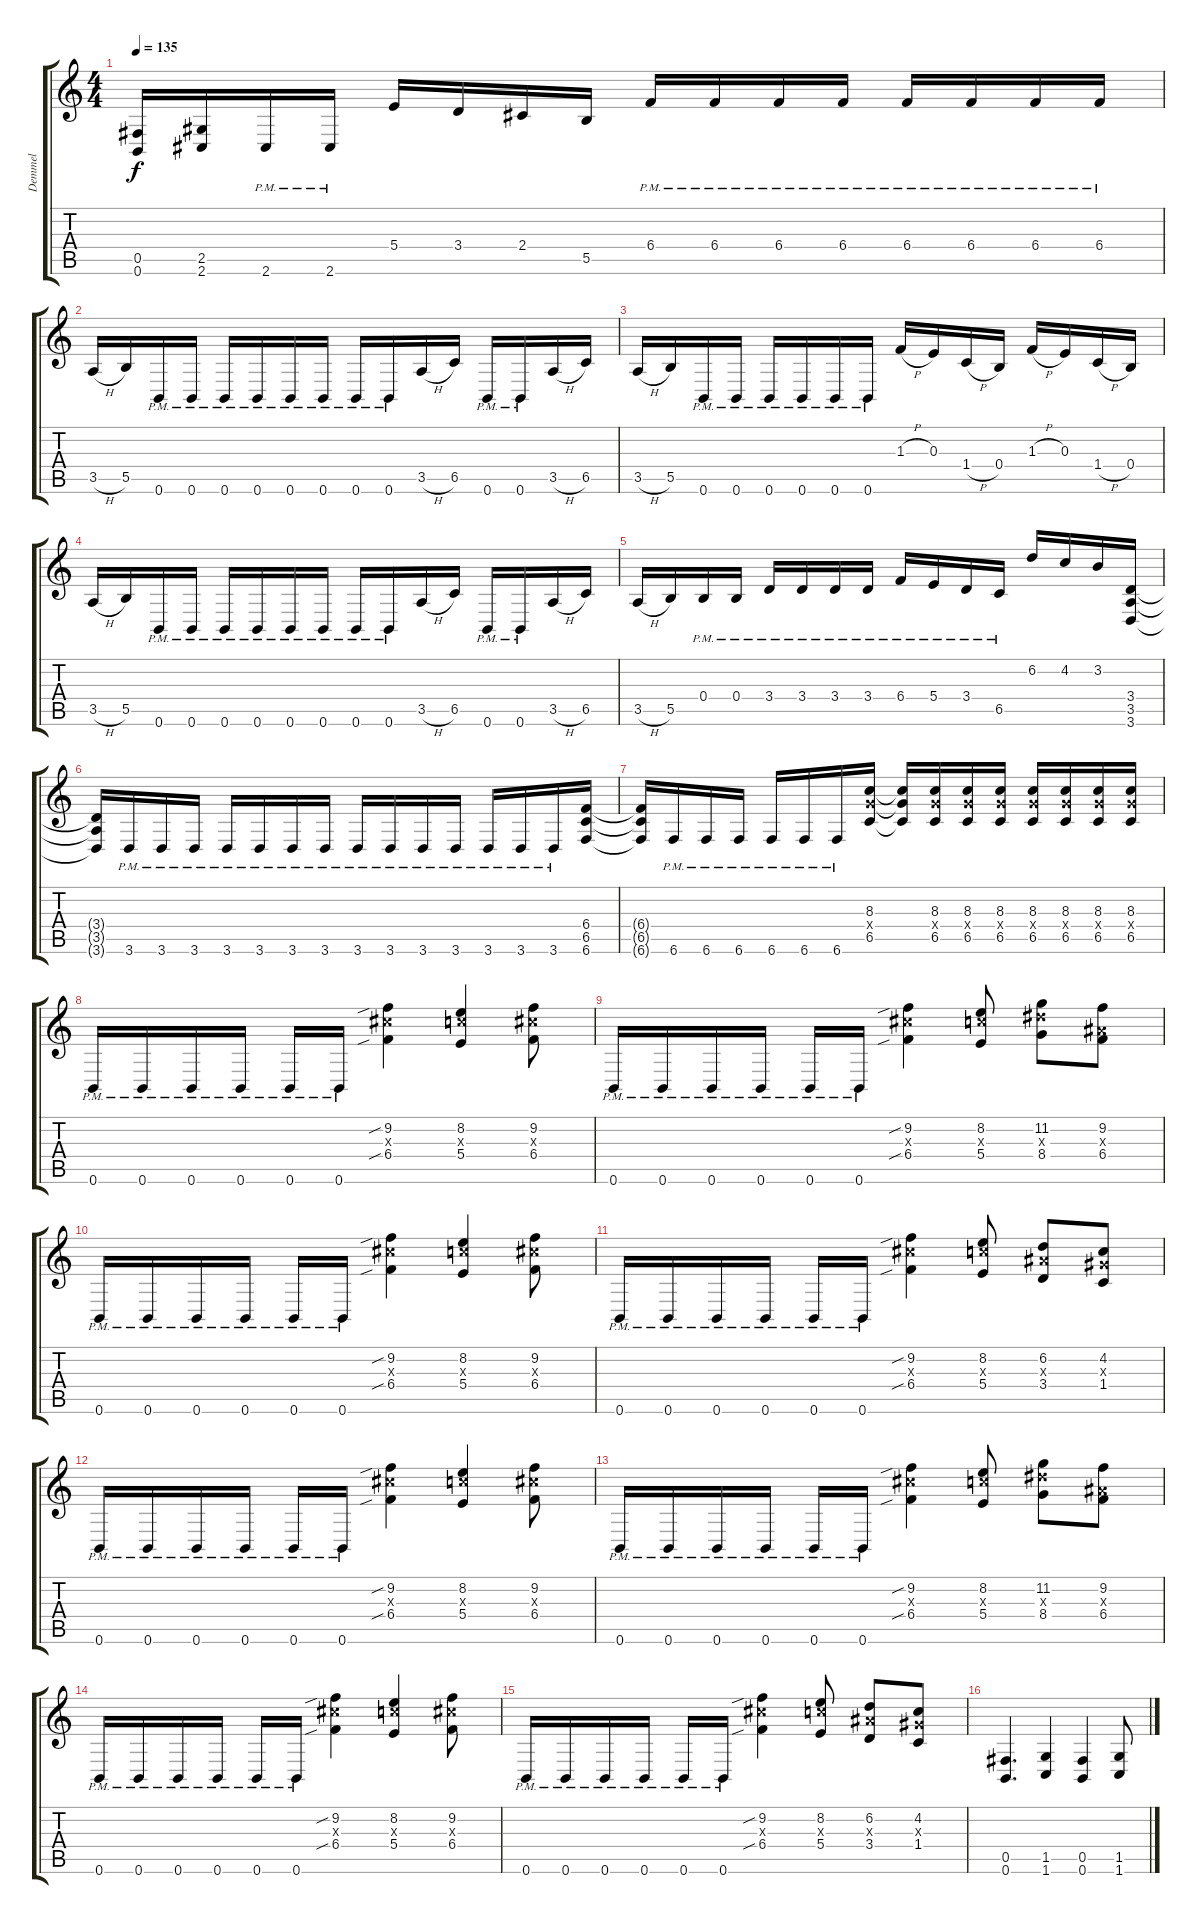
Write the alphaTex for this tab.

\track ("Demmel" "Demmel") {instrument distortionguitar}
\staff {score tabs}
\tuning (Db4 Ab3 E3 B2 Gb2 B1) {hide}
\ts (4 4)
\tempo 135
\clef g2
\ks c
(0.5 0.6).16{dy f} (2.5 2.6).16 2.6{pm}.16 2.6{pm}.16 5.4.16 3.4.16 2.4.16 5.5.16 6.4{pm}.16 6.4{pm}.16 6.4{pm}.16 6.4{pm}.16 6.4{pm}.16 6.4{pm}.16 6.4{pm}.16 6.4{pm}.16 |
3.5{h}.16 5.5.16 0.6{pm}.16 0.6{pm}.16 0.6{pm}.16 0.6{pm}.16 0.6{pm}.16 0.6{pm}.16 0.6{pm}.16 0.6{pm}.16 3.5{h}.16 6.5.16 0.6{pm}.16 0.6{pm}.16 3.5{h}.16 6.5.16 |
3.5{h}.16 5.5.16 0.6{pm}.16 0.6{pm}.16 0.6{pm}.16 0.6{pm}.16 0.6{pm}.16 0.6{pm}.16 1.3{h}.16 0.3.16 1.4{h}.16 0.4.16 1.3{h}.16 0.3.16 1.4{h}.16 0.4.16 |
3.5{h}.16 5.5.16 0.6{pm}.16 0.6{pm}.16 0.6{pm}.16 0.6{pm}.16 0.6{pm}.16 0.6{pm}.16 0.6{pm}.16 0.6{pm}.16 3.5{h}.16 6.5.16 0.6{pm}.16 0.6{pm}.16 3.5{h}.16 6.5.16 |
3.5{h}.16 5.5.16 0.4{pm}.16 0.4{pm}.16 3.4{pm}.16 3.4{pm}.16 3.4{pm}.16 3.4{pm}.16 6.4{pm}.16 5.4{pm}.16 3.4{pm}.16 6.5{pm}.16 6.2.16 4.2.16 3.2.16 (3.4 3.5 3.6).16 |
(3.4{t} 3.5{t} 3.6{t}).16 3.6{pm}.16 3.6{pm}.16 3.6{pm}.16 3.6{pm}.16 3.6{pm}.16 3.6{pm}.16 3.6{pm}.16 3.6{pm}.16 3.6{pm}.16 3.6{pm}.16 3.6{pm}.16 3.6{pm}.16 3.6{pm}.16 3.6{pm}.16 (6.4 6.5 6.6).16 |
(6.4{t} 6.5{t} 6.6{t}).16 6.6{pm}.16 6.6{pm}.16 6.6{pm}.16 6.6{pm}.16 6.6{pm}.16 6.6{pm}.16 (8.3 8.4{x} 6.5).16 (8.3{t} 8.4{t} 6.5{t}).16 (8.3 8.4{x} 6.5).16 (8.3 8.4{x} 6.5).16 (8.3 8.4{x} 6.5).16 (8.3 8.4{x} 6.5).16 (8.3 8.4{x} 6.5).16 (8.3 8.4{x} 6.5).16 (8.3 8.4{x} 6.5).16 |
0.6{pm}.16 0.6{pm}.16 0.6{pm}.16 0.6{pm}.16 0.6{pm}.16 0.6{pm}.16 (9.2{sib} 9.3{x} 6.4{sib}).4 (8.2 8.3{x} 5.4).4 (9.2 9.3{x} 6.4).8 |
0.6{pm}.16 0.6{pm}.16 0.6{pm}.16 0.6{pm}.16 0.6{pm}.16 0.6{pm}.16 (9.2{sib} 9.3{x} 6.4{sib}).4 (8.2 8.3{x} 5.4).8 (11.2 11.3{x} 8.4).8 (9.2 6.3{x} 6.4).8 |
0.6{pm}.16 0.6{pm}.16 0.6{pm}.16 0.6{pm}.16 0.6{pm}.16 0.6{pm}.16 (9.2{sib} 9.3{x} 6.4{sib}).4 (8.2 8.3{x} 5.4).4 (9.2 9.3{x} 6.4).8 |
0.6{pm}.16 0.6{pm}.16 0.6{pm}.16 0.6{pm}.16 0.6{pm}.16 0.6{pm}.16 (9.2{sib} 9.3{x} 6.4{sib}).4 (8.2 8.3{x} 5.4).8 (6.2 6.3{x} 3.4).8 (4.2 4.3{x} 1.4).8 |
0.6{pm}.16 0.6{pm}.16 0.6{pm}.16 0.6{pm}.16 0.6{pm}.16 0.6{pm}.16 (9.2{sib} 9.3{x} 6.4{sib}).4 (8.2 8.3{x} 5.4).4 (9.2 9.3{x} 6.4).8 |
0.6{pm}.16 0.6{pm}.16 0.6{pm}.16 0.6{pm}.16 0.6{pm}.16 0.6{pm}.16 (9.2{sib} 9.3{x} 6.4{sib}).4 (8.2 8.3{x} 5.4).8 (11.2 11.3{x} 8.4).8 (9.2 6.3{x} 6.4).8 |
0.6{pm}.16 0.6{pm}.16 0.6{pm}.16 0.6{pm}.16 0.6{pm}.16 0.6{pm}.16 (9.2{sib} 9.3{x} 6.4{sib}).4 (8.2 8.3{x} 5.4).4 (9.2 9.3{x} 6.4).8 |
0.6{pm}.16 0.6{pm}.16 0.6{pm}.16 0.6{pm}.16 0.6{pm}.16 0.6{pm}.16 (9.2{sib} 9.3{x} 6.4{sib}).4 (8.2 8.3{x} 5.4).8 (6.2 6.3{x} 3.4).8 (4.2 4.3{x} 1.4).8 |
(0.5 0.6).4{d} (1.5 1.6).4 (0.5 0.6).4 (1.5 1.6).8
